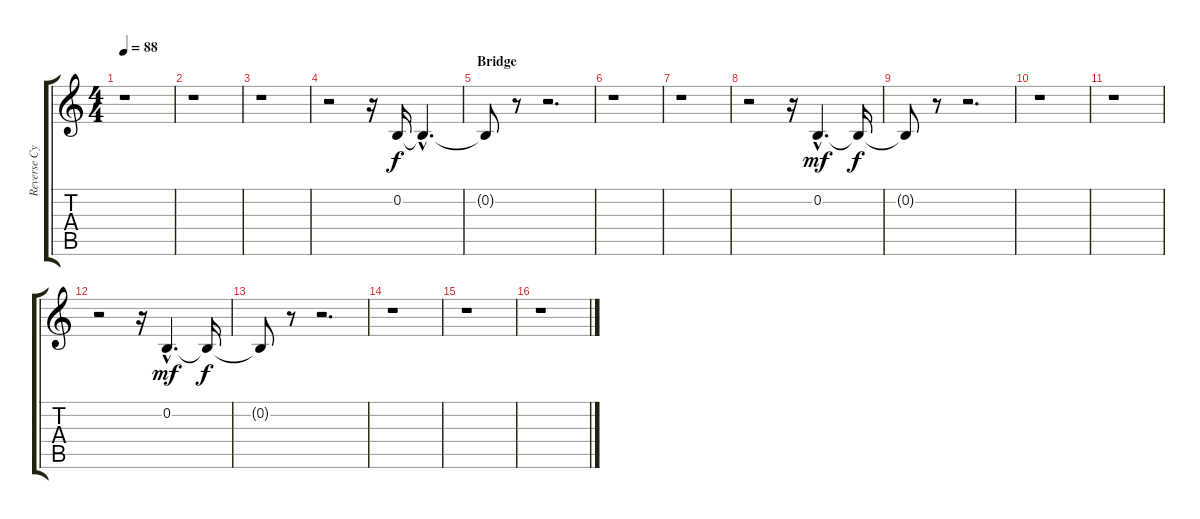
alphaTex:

\track ("Reverse Cymbal" "Reverse Cy") {instrument reversecymbal}
\staff {score tabs}
\tuning (E4 B3 G3 D3 A2 E2) {hide}
\ts (4 4)
\tempo 88
\clef g2
\ks c
r.1{dy f} |
r.1 |
r.1 |
r.2 r.16 0.2.16{volume 12} 0.2{hac t}.4{d} |
\section ("" "Bridge")
0.2{t}.8 r.8 r.2{d} |
r.1 |
r.1 |
r.2 r.16 0.2{hac}.4{d dy mf} 0.2{t}.16{dy f} |
0.2{t}.8 r.8 r.2{d} |
r.1 |
r.1 |
r.2 r.16 0.2{hac}.4{d dy mf} 0.2{t}.16{dy f} |
0.2{t}.8 r.8 r.2{d} |
r.1 |
r.1 |
r.1
